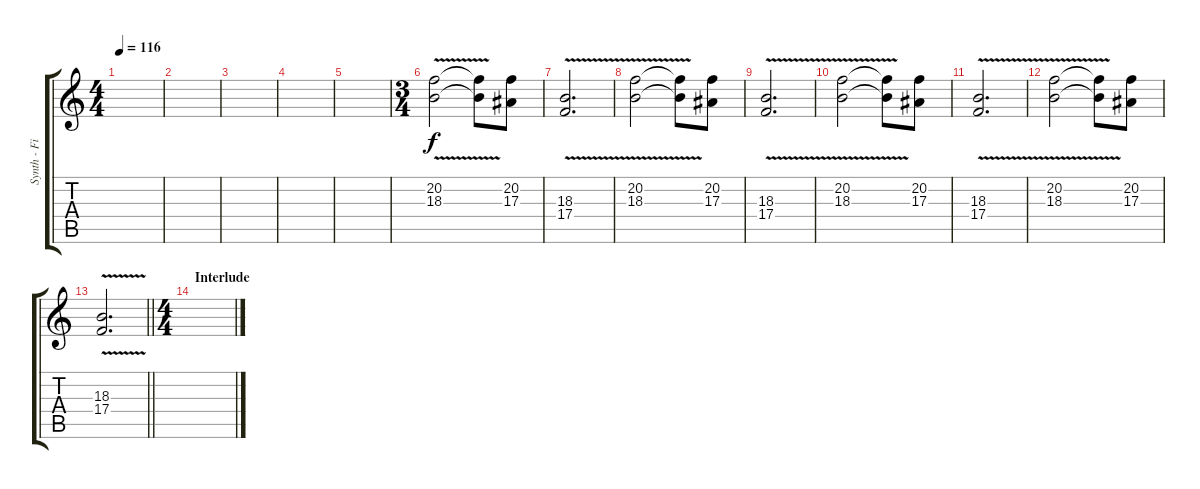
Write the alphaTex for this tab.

\track ("Synth - Fills 4" "Synth - Fi") {instrument choiraahs}
\staff {score tabs}
\tuning (D4 A3 F3 C3 G2 D2) {hide}
\ts (4 4)
\tempo 116
\clef g2
\ks c
|
|
|
|
|
\ts (3 4)
(20.2{v} 18.3{v}).2{volume 10 instrument choiraahs} (20.2{t} 18.3{t}).8 (20.2 17.3).8 |
(18.3{v} 17.4{v}).2{d} |
(20.2{v} 18.3{v}).2 (20.2{t} 18.3{t}).8 (20.2 17.3).8 |
(18.3{v} 17.4{v}).2{d} |
(20.2{v} 18.3{v}).2 (20.2{t} 18.3{t}).8 (20.2 17.3).8 |
(18.3{v} 17.4{v}).2{d} |
(20.2{v} 18.3{v}).2 (20.2{t} 18.3{t}).8 (20.2 17.3).8 |
\barLineRight lightlight
(18.3{v} 17.4{v}).2{d} |
\ts (4 4)
\section ("" "Interlude")
